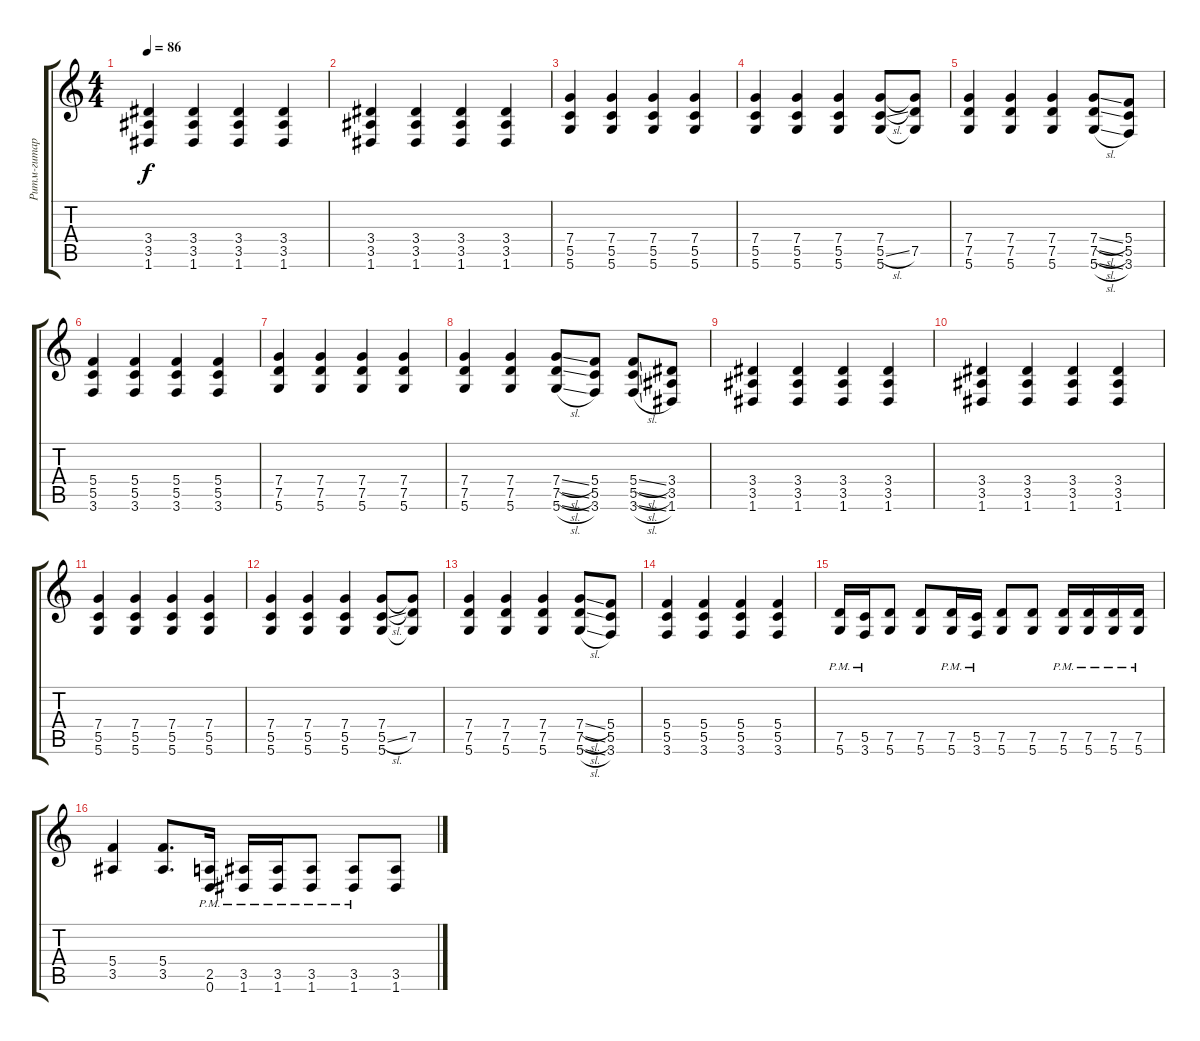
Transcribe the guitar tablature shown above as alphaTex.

\track ("Ритм-гитара" "Ритм-гитар") {instrument distortionguitar}
\staff {score tabs}
\tuning (D4 A3 F3 C3 G2 D2) {hide}
\ts (4 4)
\tempo 86
\clef g2
\ks c
(3.4 3.5 1.6).4{dy f} (3.4 3.5 1.6).4 (3.4 3.5 1.6).4 (3.4 3.5 1.6).4 |
(3.4 3.5 1.6).4 (3.4 3.5 1.6).4 (3.4 3.5 1.6).4 (3.4 3.5 1.6).4 |
(7.4 5.5 5.6).4 (7.4 5.5 5.6).4 (7.4 5.5 5.6).4 (7.4 5.5 5.6).4 |
(7.4 5.5 5.6).4 (7.4 5.5 5.6).4 (7.4 5.5 5.6).4 (7.4 5.5{sl} 5.6).8 (7.4{t} 7.5 5.6{t}).8 |
(7.4 7.5 5.6).4 (7.4 7.5 5.6).4 (7.4 7.5 5.6).4 (7.4{sl} 7.5{sl} 5.6{sl}).8 (5.4 5.5 3.6).8 |
(5.4 5.5 3.6).4 (5.4 5.5 3.6).4 (5.4 5.5 3.6).4 (5.4 5.5 3.6).4 |
(7.4 7.5 5.6).4 (7.4 7.5 5.6).4 (7.4 7.5 5.6).4 (7.4 7.5 5.6).4 |
(7.4 7.5 5.6).4 (7.4 7.5 5.6).4 (7.4{sl} 7.5{sl} 5.6{sl}).8 (5.4 5.5 3.6).8 (5.4{sl} 5.5{sl} 3.6{sl}).8 (3.4 3.5 1.6).8 |
(3.4 3.5 1.6).4 (3.4 3.5 1.6).4 (3.4 3.5 1.6).4 (3.4 3.5 1.6).4 |
(3.4 3.5 1.6).4 (3.4 3.5 1.6).4 (3.4 3.5 1.6).4 (3.4 3.5 1.6).4 |
(7.4 5.5 5.6).4 (7.4 5.5 5.6).4 (7.4 5.5 5.6).4 (7.4 5.5 5.6).4 |
(7.4 5.5 5.6).4 (7.4 5.5 5.6).4 (7.4 5.5 5.6).4 (7.4 5.5{sl} 5.6).8 (7.4{t} 7.5 5.6{t}).8 |
(7.4 7.5 5.6).4 (7.4 7.5 5.6).4 (7.4 7.5 5.6).4 (7.4{sl} 7.5{sl} 5.6{sl}).8 (5.4 5.5 3.6).8 |
(5.4 5.5 3.6).4 (5.4 5.5 3.6).4 (5.4 5.5 3.6).4 (5.4 5.5 3.6).4 |
(7.5{pm} 5.6{pm}).16 (5.5{pm} 3.6{pm}).16 (7.5 5.6).8 (7.5 5.6).8 (7.5{pm} 5.6{pm}).16 (5.5{pm} 3.6{pm}).16 (7.5 5.6).8 (7.5 5.6).8 (7.5{pm} 5.6{pm}).16 (7.5{pm} 5.6{pm}).16 (7.5{pm} 5.6{pm}).16 (7.5{pm} 5.6{pm}).16 |
(5.4 3.5).4 (5.4 3.5).8{d} (2.5{pm} 0.6{pm}).16 (3.5{pm} 1.6{pm}).16 (3.5{pm} 1.6{pm}).16 (3.5{pm} 1.6{pm}).8 (3.5{pm} 1.6{pm}).8 (3.5 1.6).8
